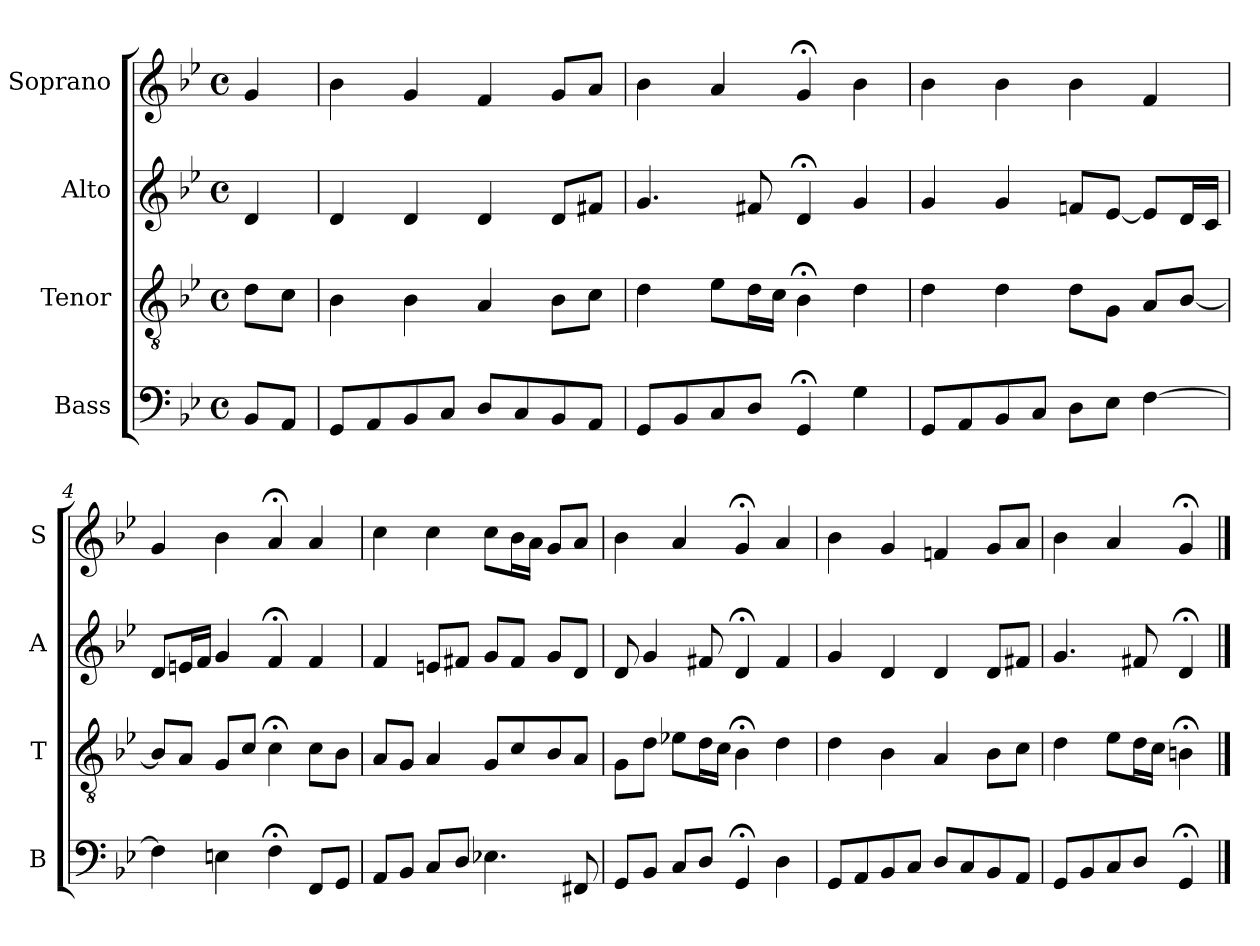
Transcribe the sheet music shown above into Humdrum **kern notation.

**kern	**kern	**kern	**kern
*part4	*part3	*part2	*part1
*staff4	*staff3	*staff2	*staff1
*I"Bass	*I"Tenor	*I"Alto	*I"Soprano
*I'B	*I'T	*I'A	*I'S
*clefF4	*clefGv2	*clefG2	*clefG2
*k[b-e-]	*k[b-e-]	*k[b-e-]	*k[b-e-]
*g:	*g:	*g:	*g:
*M4/4	*M4/4	*M4/4	*M4/4
*met(c)	*met(c)	*met(c)	*met(c)
*MM100	*MM100	*MM100	*MM100
=	=	=	=
8BB-L	8dL	4d	4g
8AAJ	8cJ	.	.
=1	=1	=1	=1
8GGL	4B-	4d	4b-
8AA	.	.	.
8BB-	4B-	4d	4g
8CJ	.	.	.
8DL	4A	4d	4f
8C	.	.	.
8BB-	8B-L	8dL	8gL
8AAiJ	8ciJ	8f#XiJ	8aiJ
=2	=2	=2	=2
8GGL	4d	4.g	4b-
8BB-	.	.	.
8C	8e-L	.	4a
8DJ	16dL	8f#X	.
.	16cJJ	.	.
4GG;<	4B-;<	4d;<	4g;<
4G	4d	4g	4b-
=3	=3	=3	=3
8GGL	4d	4g	4b-
8AA	.	.	.
8BB-	4d	4g	4b-
8CJ	.	.	.
8DL	8dL	8fnL	4b-
8E-J	8GJ	[8e-J	.
[4F	8AL	8e-L]	4f
.	[8B-J	16dL	.
.	.	16cJJ	.
=4	=4	=4	=4
4F]	8B-L]	8dL	4g
.	8AJ	16enL	.
.	.	16fJJ	.
4En	8GL	4g	4b-
.	8cJ	.	.
4F;<	4c;<	4f;<	4a;<
8FFL	8cL	4f	4a
8GGJ	8B-J	.	.
=5	=5	=5	=5
8AAL	8AL	4f	4cc
8BB-J	8GJ	.	.
8CL	4A	8enL	4cc
8DJ	.	8f#XJ	.
4.E-X	8GL	8gL	8ccL
.	8c	8f#J	16b-L
.	.	.	16aJJ
.	8B-	8gL	8gL
8FF#X	8AJ	8dJ	8aJ
=6	=6	=6	=6
8GGL	8GL	8d	4b-
8BB-J	8dJ	4g	.
8CL	8e-XL	.	4a
8DJ	16dL	8f#X	.
.	16cJJ	.	.
4GG;<	4B-;<	4d;<	4g;<
4D	4d	4f#	4a
=7	=7	=7	=7
8GGL	4d	4g	4b-
8AA	.	.	.
8BB-	4B-	4d	4g
8CJ	.	.	.
8DL	4A	4d	4fn
8C	.	.	.
8BB-	8B-L	8dL	8gL
8AAiJ	8ciJ	8f#XiJ	8aiJ
=8	=8	=8	=8
8GGL	4d	4.g	4b-
8BB-	.	.	.
8C	8e-L	.	4a
8DJ	16dL	8f#X	.
.	16cJJ	.	.
4GG;<	4Bn;<	4d;<	4g;<
==	==	==	==
*-	*-	*-	*-
